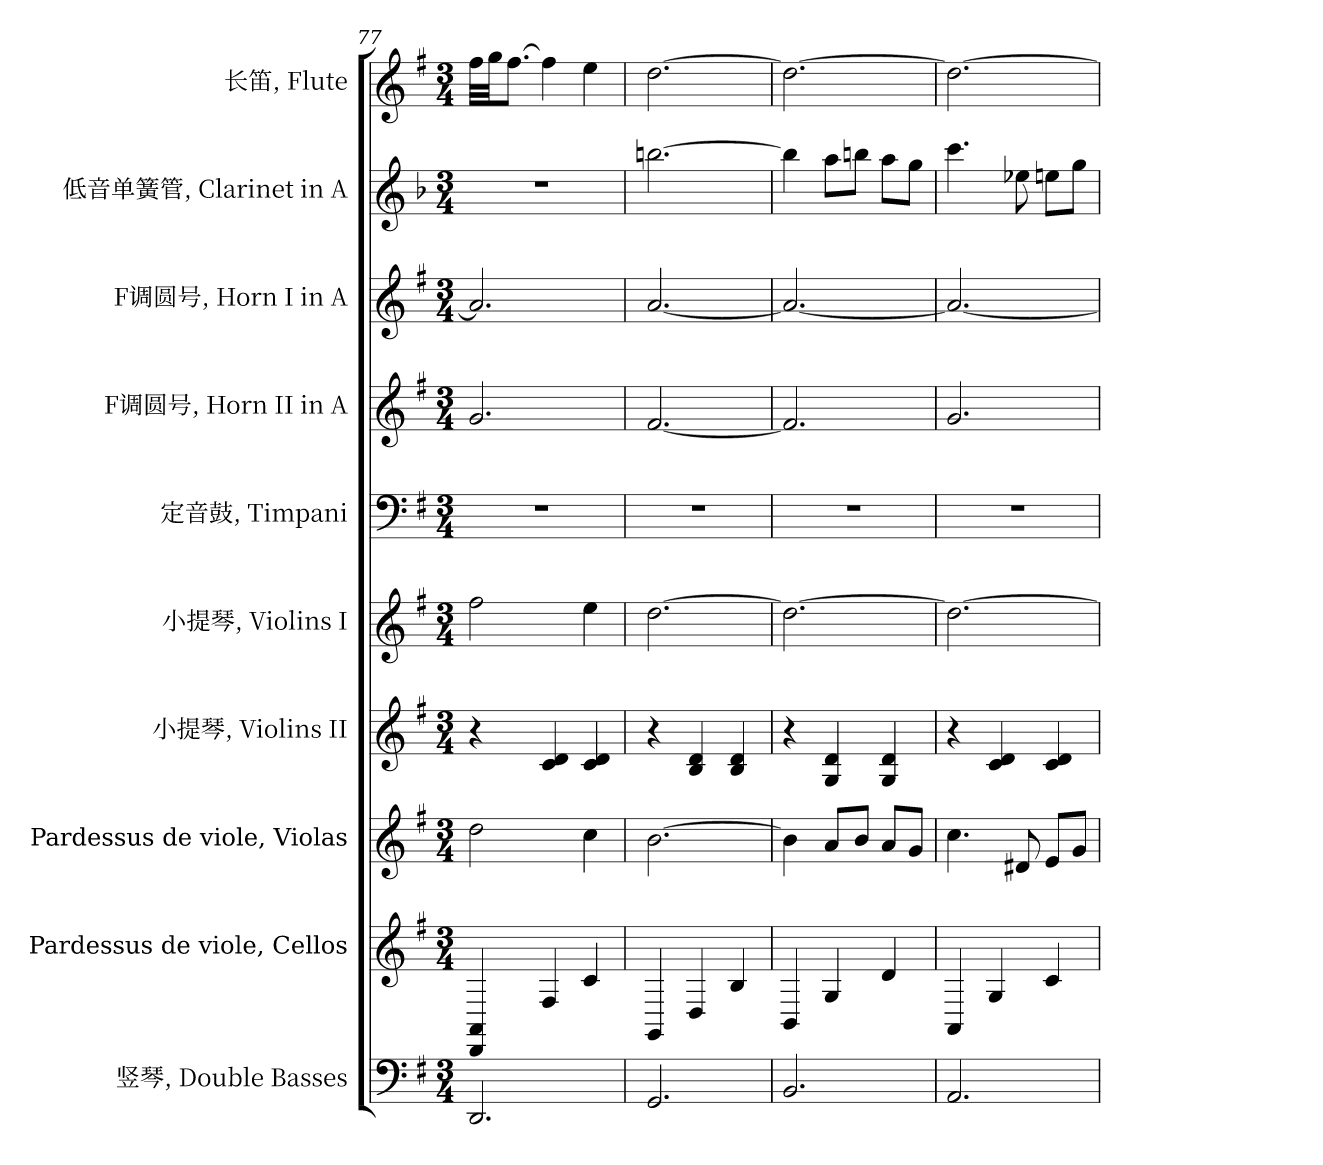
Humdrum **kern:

**kern	**kern	**kern	**kern	**kern	**kern	**kern	**kern	**kern	**kern
*part10	*part9	*part8	*part7	*part6	*part5	*part4	*part3	*part2	*part1
*staff10	*staff9	*staff8	*staff7	*staff6	*staff5	*staff4	*staff3	*staff2	*staff1
*I"竖琴, Double Basses	*I"Pardessus de viole, Cellos	*I"Pardessus de viole, Violas	*I"小提琴, Violins II	*I"小提琴, Violins I	*I"定音鼓, Timpani	*I"F调圆号, Horn II in A	*I"F调圆号, Horn I in A	*I"低音单簧管, Clarinet in A	*I"长笛, Flute
*	*I'Pds. v.	*I'Pds. v.	*I'Vln.	*I'Vln.	*I'Timp.	*I'F Hn.	*I'F Hn.	*	*I'Fl.
*clefF4	*clefG2	*clefG2	*clefG2	*clefG2	*clefF4	*clefG2	*clefG2	*clefG2	*clefG2
*	*	*	*	*	*	*ITrd4c7	*ITrd4c7	*ITrd8c14	*
*k[f#]	*k[f#]	*k[f#]	*k[f#]	*k[f#]	*k[f#]	*k[]	*k[]	*k[b-]	*k[f#]
*M3/4	*M3/4	*M3/4	*M3/4	*M3/4	*M3/4	*M3/4	*M3/4	*M3/4	*M3/4
*MM110	*MM110	*MM110	*MM110	*MM110	*MM110	*MM110	*MM110	*MM110	*MM110
=77	=77	=77	=77	=77	=77	=77	=77	=77	=77
2.DD/	4DD/ 4AA/	2dd\	4r	2ff#\	2.r	2.c/	2.d/]	2.r	32ff#\LLL
.	.	.	.	.	.	.	.	.	32gg\JJ
.	.	.	.	.	.	.	.	.	[8.ff#\J
.	4F#/	.	4c/ 4d/	.	.	.	.	.	4ff#\]
.	4c/	4cc\	4c/ 4d/	4ee\	.	.	.	.	4ee\
=78	=78	=78	=78	=78	=78	=78	=78	=78	=78
*	*	*	*	*	*	*	*	*	*MM105
2.GG/	4GG/	[2.b\	4r	[2.dd\	2.r	[2.B/	[2.d/	[2.bn\	[2.dd\
.	4D/	.	4B/ 4d/	.	.	.	.	.	.
.	4B/	.	4B/ 4d/	.	.	.	.	.	.
!!LO:PB:g=z
=79	=79	=79	=79	=79	=79	=79	=79	=79	=79
*	*	*	*	*	*	*	*	*	*MM110
2.BB/	4BB/	4b\]	4r	2.dd\_	2.r	2.B/]	2.d/_	4b\]	2.dd\_
.	4G/	8a/L	4G/ 4d/	.	.	.	.	8a\L	.
.	.	8b/J	.	.	.	.	.	8bn\J	.
.	4d/	8a/L	4G/ 4d/	.	.	.	.	8a\L	.
.	.	8g/J	.	.	.	.	.	8g\J	.
=80	=80	=80	=80	=80	=80	=80	=80	=80	=80
*	*	*	*	*	*	*	*	*	*MM110
2.AA/	4AA/	4.cc\	4r	2.dd\_	2.r	2.c/	2.d/_	4.cc\	2.dd\_
.	4G/	.	4c/ 4d/	.	.	.	.	.	.
.	.	8d#X/	.	.	.	.	.	8e-X\	.
.	4c/	8e/L	4c/ 4d/	.	.	.	.	8en\L	.
.	.	8g/J	.	.	.	.	.	8g\J	.
=	=	=	=	=	=	=	=	=	=
*-	*-	*-	*-	*-	*-	*-	*-	*-	*-
